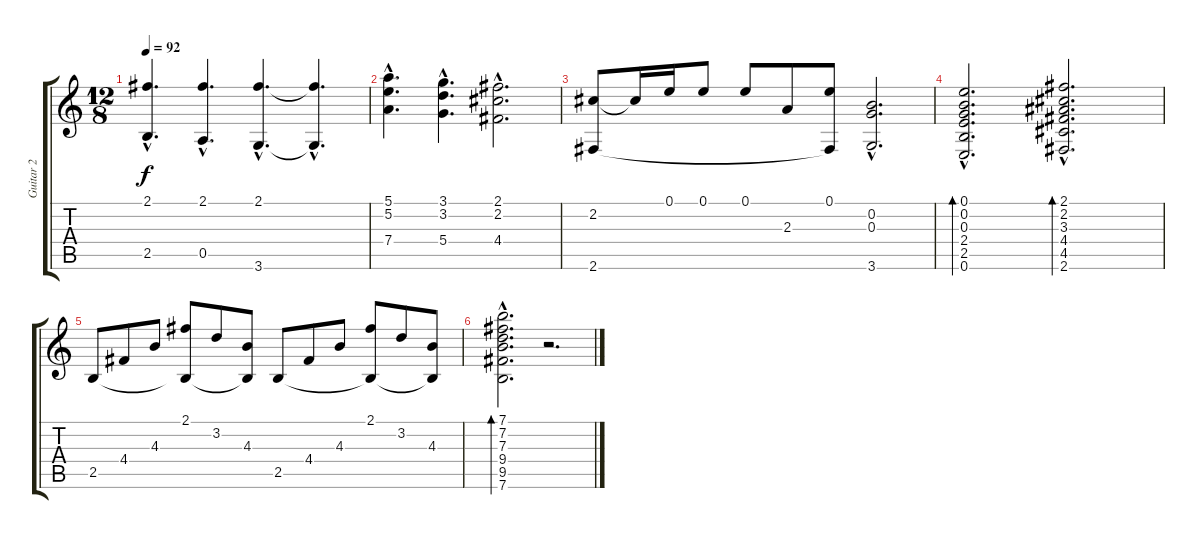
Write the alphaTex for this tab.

\track ("Guitar 2" "Guitar 2") {instrument acousticguitarnylon}
\staff {score tabs}
\tuning (E4 B3 G3 D3 A2 E2) {hide}
\ts (12 8)
\tempo 92
\clef g2
\ks c
(2.1{hac} 2.5{hac}).4{d dy f} (2.1{hac} 0.5{hac}).4{d} (2.1{hac} 3.6{hac}).4{d} (2.1{hac t} 3.6{hac t}).4{d} |
(5.1{hac} 5.2{hac} 7.4{hac}).4{d} (3.1{hac} 3.2{hac} 5.4{hac}).4{d} (2.1{hac} 2.2{hac} 4.4{hac}).2{d} |
(2.2 2.6).8 2.2{t}.16 0.1.16 0.1.8 0.1.8 2.3.8 (0.1 2.6{t}).8 (0.2{hac} 0.3{hac} 3.6{hac}).2{d} |
(0.1{hac} 0.2{hac} 0.3{hac} 2.4{hac} 2.5{hac} 0.6{hac}).2{d bd 60} (2.1{hac} 2.2{hac} 3.3{hac} 4.4{hac} 4.5{hac} 2.6{hac}).2{d bd 60} |
2.5.8 4.4.8 4.3.8 (2.1 2.5{t}).8 3.2.8 (4.3 2.5{t}).8 2.5.8 4.4.8 4.3.8 (2.1 2.5{t}).8 3.2.8 (4.3 2.5{t}).8 |
(7.1{hac} 7.2{hac} 7.3{hac} 9.4{hac} 9.5{hac} 7.6{hac}).2{d bd 120} r.2{d}
